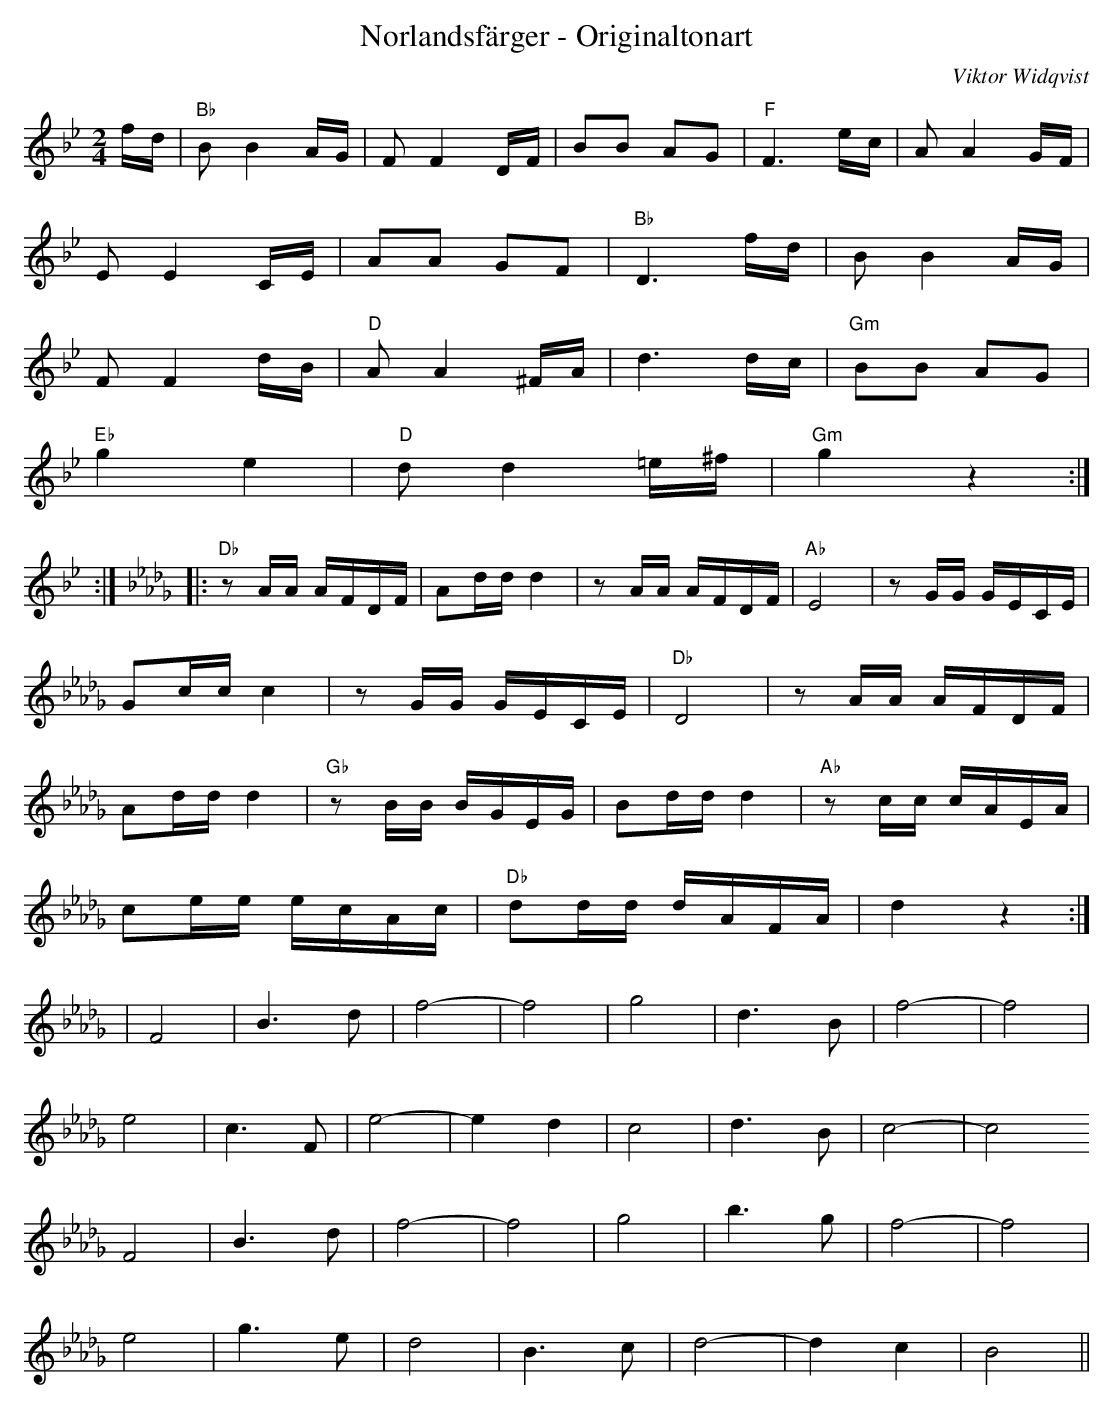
X:1
T:Norlandsfärger - Originaltonart
M:2/4
C:Viktor Widqvist
L:1/8
K:Bb
f/d/ |"Bb" BB2A/G/ | FF2D/F/ | BB AG | "F"F3e/c/ | AA2G/F/ |
EE2C/E/ | AA GF |"Bb" D3f/d/ | BB2 A/G/ |
FF2d/B/ | "D"AA2^F/A/ | d3d/c/ | "Gm"BB AG |
"Eb"g2 e2 | "D"dd2=e/^f/ | "Gm"g2z2 :|
|:   :|
K:Db
|:"Db"zA/A/ A/F/D/F/ | Ad/d/ d2 |zA/A/ A/F/D/F/ | "Ab"E4 |zG/G/ G/E/C/E/ |
Gc/c/ c2 |zG/G/ G/E/C/E/ | "Db"D4 |zA/A/ A/F/D/F/ |
Ad/d/ d2 |"Gb"zB/B/ B/G/E/G/ | Bd/d/ d2 |"Ab"zc/c/ c/A/E/A/ |
ce/e/ e/c/A/c/ | "Db"dd/d/ d/A/F/A/ | d2z2 :|
K:Bbm
|F4 | B2>d2 | f4- |f4| g4 | d2>B2 | f4- |f4|
e4 | c2>F2 | e4- | e2 d2 | c4 | d2>B2 | c4- | c4
F4 | B2>d2 | f4- |f4| g4 | b2>g2 | f4- |f4|
e4 | g2>e2 | d4 | B2>c2 | d4- | d2 c2 | B4 ||
